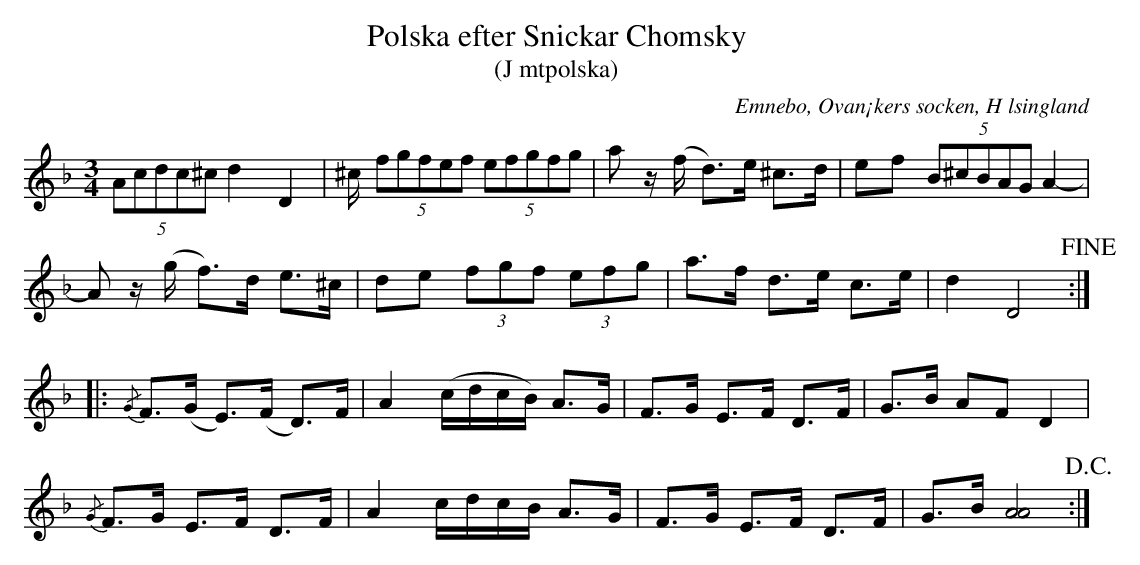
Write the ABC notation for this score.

X:1
T: Polska efter Snickar Chomsky
T: (J mtpolska)
O: Emnebo, Ovan¡kers socken, H lsingland
M: 3/4
L: 1/16
K: Dm
(5:2A2c2d2c2^c2 d4 d,4 | ^c (5:2f2g2f2e2f2 (5:2e2f2g2f2g2 | a2 z(f d2)>e2 ^c2>d2 | e2f2 (5:2B2^c2B2A2G2 A4- |
A2 z(g f2)>d2     e2>^c2 | d2e2 (3f2g2f2 (3e2f2g2 | a2>f2 d2>e2 c2>e2 | d4   D8 !fine! ::
{/G}F2>(G2 E2>)(F2 D2>)F2 | A4 (cdcB) A2>G2 | F2>G2 E2>F2 D2>F2 | G2>B2 A2F2  D4      |
{/G}F2>G2  E2>F2   D2>F2  | A4  cdcB  A2>G2 | F2>G2 E2>F2 D2>F2 | G2>B2 [AA]8 !D.C.! :|
